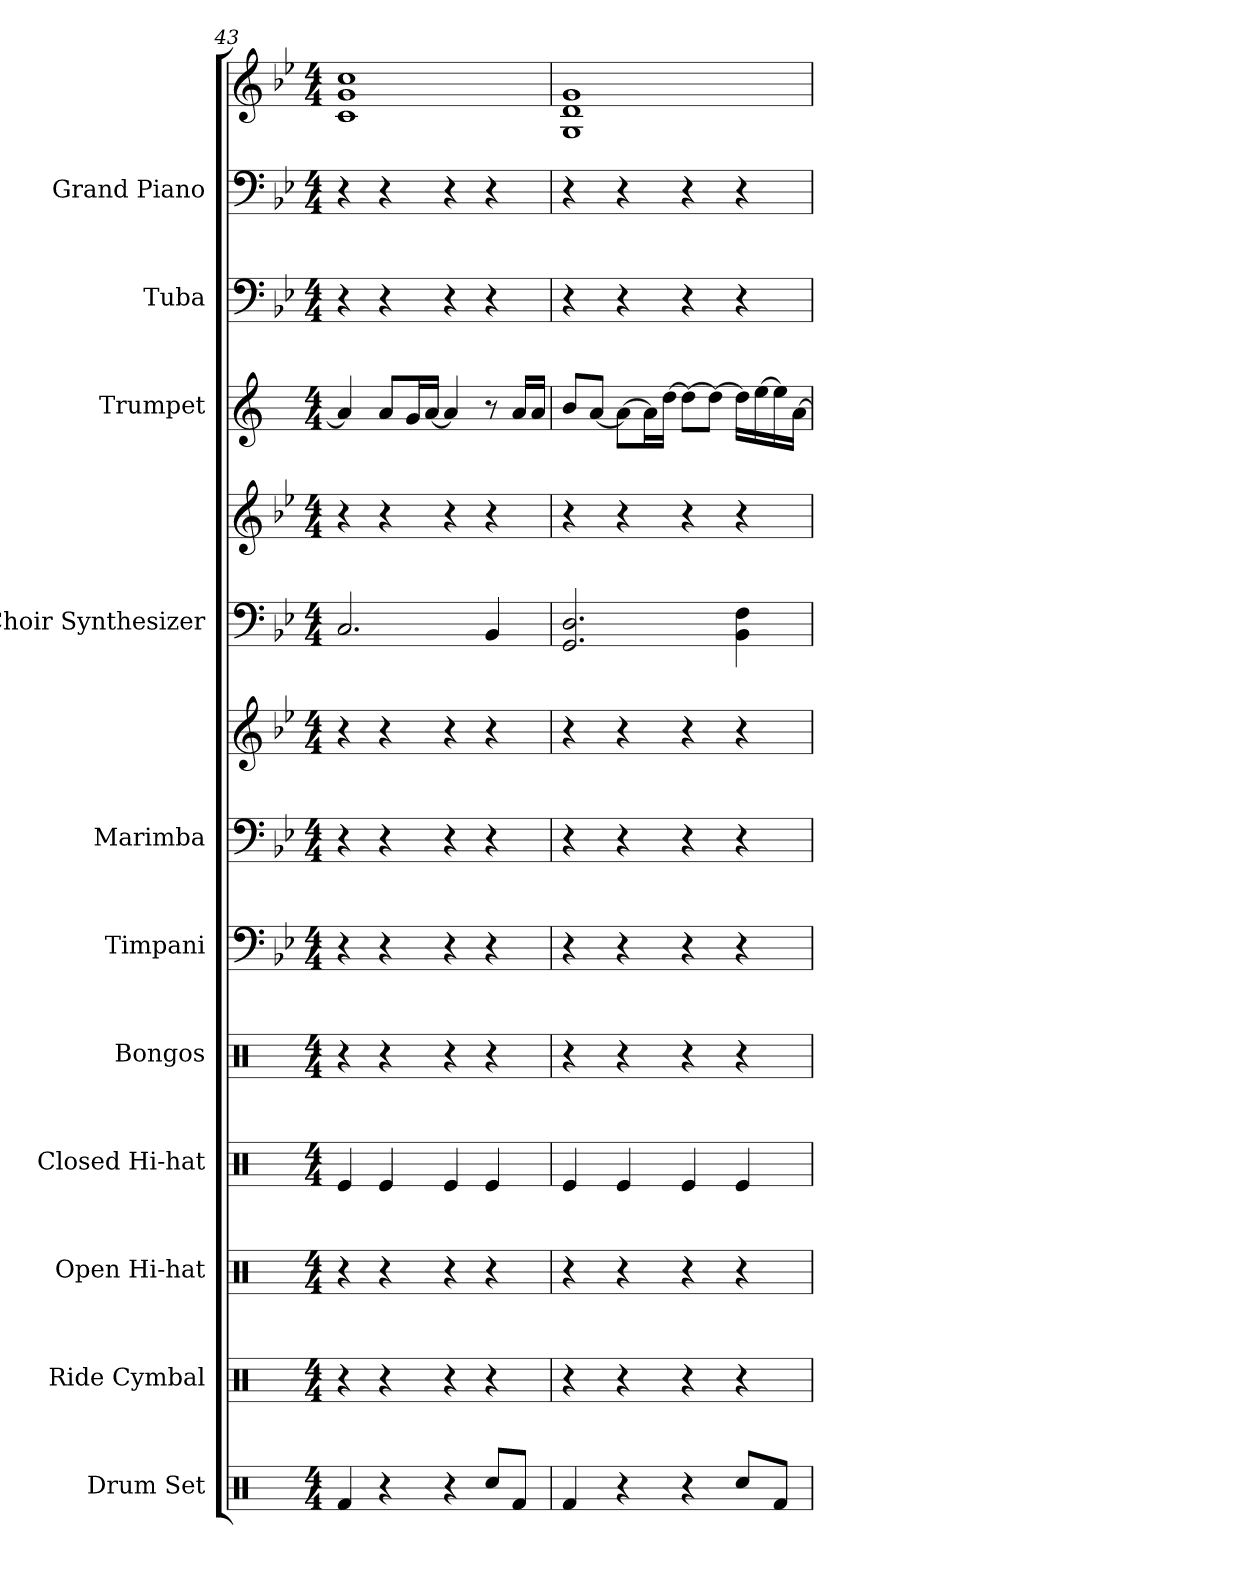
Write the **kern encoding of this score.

**kern	**kern	**kern	**kern	**kern	**kern	**kern	**kern	**kern	**kern	**kern	**kern	**kern	**kern
*part11	*part10	*part9	*part8	*part7	*part6	*part5	*part5	*part4	*part4	*part3	*part2	*part1	*part1
*staff14	*staff13	*staff12	*staff11	*staff10	*staff9	*staff8	*staff7	*staff6	*staff5	*staff4	*staff3	*staff2	*staff1
*I"Drum Set	*I"Ride Cymbal	*I"Open Hi-hat	*I"Closed Hi-hat	*I"Bongos	*I"Timpani	*I"Marimba	*	*I"Choir Synthesizer	*	*I"Trumpet	*I"Tuba	*I"Grand Piano	*
*I'Drs.	*I'Ride C.	*I'Op. H-h	*I'Cl. H-h	*	*I'Timp.	*I'Mrm.	*	*I'Synth.	*	*I'Tpt.	*I'Tba.	*I'Pno.	*
*clefX	*clefX	*clefX	*clefX	*clefX	*clefF4	*clefF4	*clefG2	*clefF4	*clefG2	*clefG2	*clefF4	*clefF4	*clefG2
*	*	*	*	*	*	*	*	*	*	*ITrd1c2	*	*	*
*k[]	*k[]	*k[]	*k[]	*k[]	*k[b-e-]	*k[b-e-]	*k[b-e-]	*k[b-e-]	*k[b-e-]	*k[b-e-]	*k[b-e-]	*k[b-e-]	*k[b-e-]
*M4/4	*M4/4	*M4/4	*M4/4	*M4/4	*M4/4	*M4/4	*M4/4	*M4/4	*M4/4	*M4/4	*M4/4	*M4/4	*M4/4
=43	=43	=43	=43	=43	=43	=43	=43	=43	=43	=43	=43	=43	=43
4Rf	4r	4r	4Re	4r	4r	4r	4r	2.C	4r	4g]	4r	4r	1cc 1g 1c
4r	4r	4r	4Re	4r	4r	4r	4r	.	4r	8gL	4r	4r	.
.	.	.	.	.	.	.	.	.	.	16fL	.	.	.
.	.	.	.	.	.	.	.	.	.	[16gJJ	.	.	.
4r	4r	4r	4Re	4r	4r	4r	4r	.	4r	4g]	4r	4r	.
8RccL	4r	4r	4Re	4r	4r	4r	4r	4BB-	4r	8r	4r	4r	.
8RfJ	.	.	.	.	.	.	.	.	.	16gLL	.	.	.
.	.	.	.	.	.	.	.	.	.	16gJJ	.	.	.
=44	=44	=44	=44	=44	=44	=44	=44	=44	=44	=44	=44	=44	=44
4Rf	4r	4r	4Re	4r	4r	4r	4r	2.D 2.GG	4r	8aL	4r	4r	1G 1d 1g
.	.	.	.	.	.	.	.	.	.	[8gJ	.	.	.
4r	4r	4r	4Re	4r	4r	4r	4r	.	4r	8gL_	4r	4r	.
.	.	.	.	.	.	.	.	.	.	16gL]	.	.	.
.	.	.	.	.	.	.	.	.	.	[16ccJJ	.	.	.
4r	4r	4r	4Re	4r	4r	4r	4r	.	4r	8ccL_	4r	4r	.
.	.	.	.	.	.	.	.	.	.	8ccJ_	.	.	.
8RccL	4r	4r	4Re	4r	4r	4r	4r	4F 4BB-	4r	16ccLL]	4r	4r	.
.	.	.	.	.	.	.	.	.	.	[16dd	.	.	.
8RfJ	.	.	.	.	.	.	.	.	.	16dd]	.	.	.
.	.	.	.	.	.	.	.	.	.	[16gJJ	.	.	.
=	=	=	=	=	=	=	=	=	=	=	=	=	=
*-	*-	*-	*-	*-	*-	*-	*-	*-	*-	*-	*-	*-	*-
